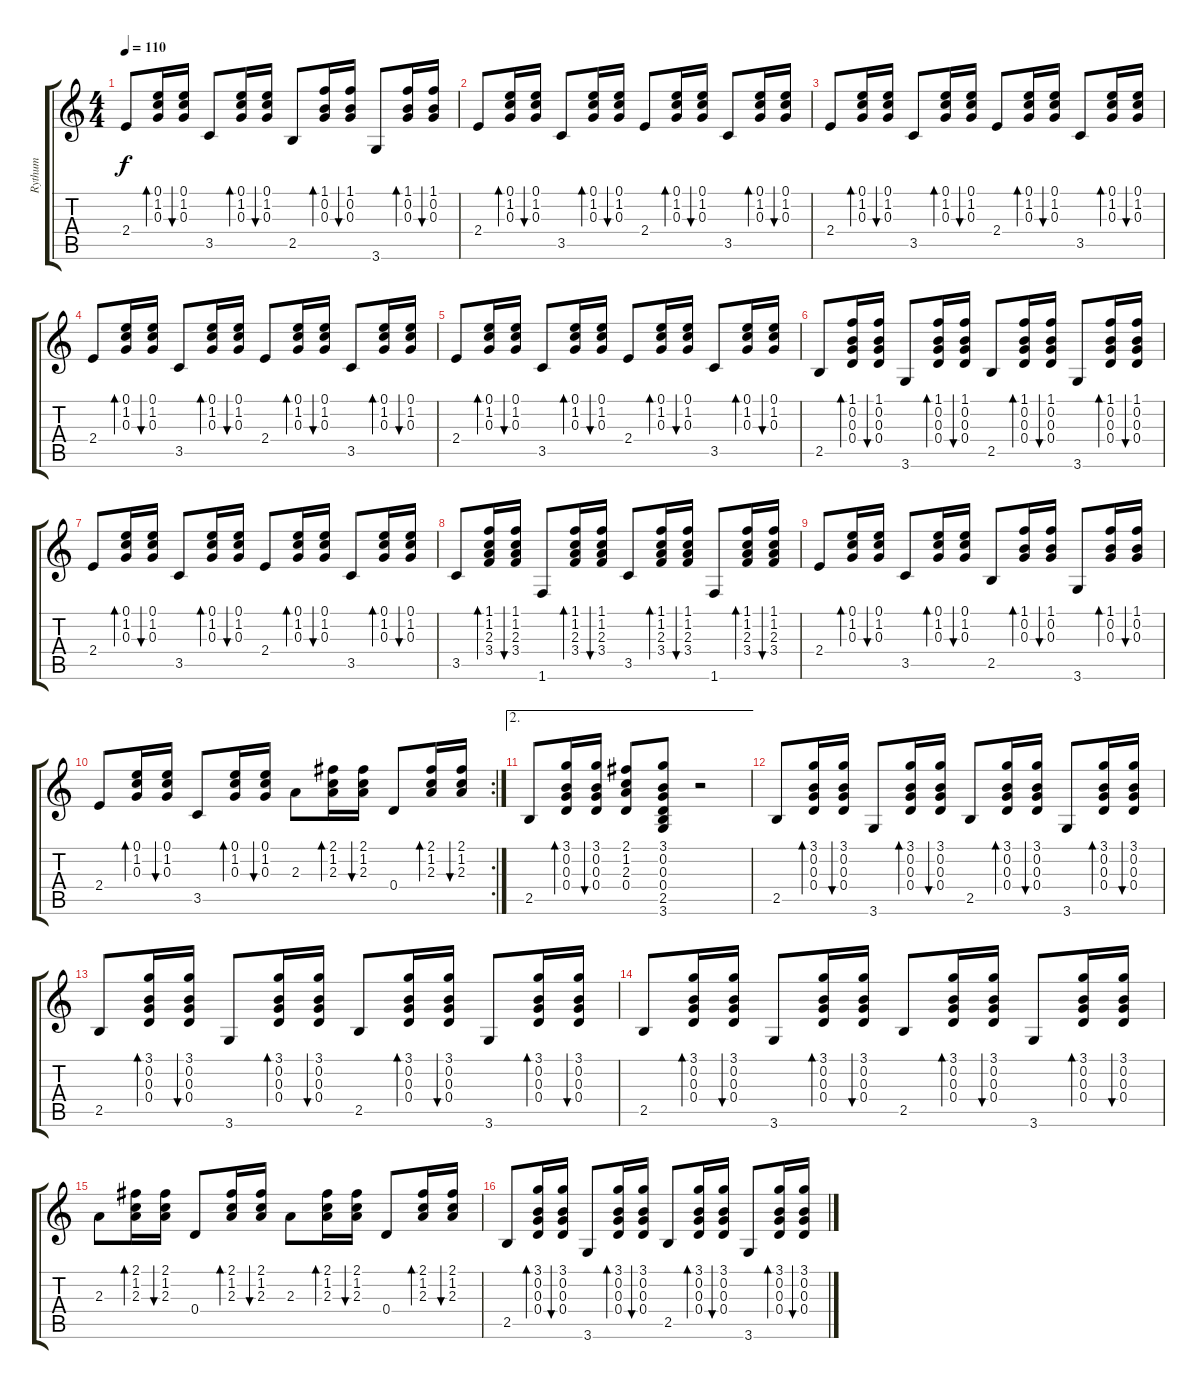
\track ("Rythum" "Rythum") {instrument acousticguitarsteel}
\staff {score tabs}
\tuning (E4 B3 G3 D3 A2 E2) {hide}
\ts (4 4)
\tempo 110
\clef g2
\ks c
2.4.8{dy f} (0.1 1.2 0.3).16{bd 60} (0.1 1.2 0.3).16{bu 60} 3.5.8 (0.1 1.2 0.3).16{bd 60} (0.1 1.2 0.3).16{bu 60} 2.5.8 (1.1 0.2 0.3).16{bd 60} (1.1 0.2 0.3).16{bu 60} 3.6.8 (1.1 0.2 0.3).16{bd 60} (1.1 0.2 0.3).16{bu 60} |
2.4.8 (0.1 1.2 0.3).16{bd 60} (0.1 1.2 0.3).16{bu 60} 3.5.8 (0.1 1.2 0.3).16{bd 60} (0.1 1.2 0.3).16{bu 60} 2.4.8 (0.1 1.2 0.3).16{bd 60} (0.1 1.2 0.3).16{bu 60} 3.5.8 (0.1 1.2 0.3).16{bd 60} (0.1 1.2 0.3).16{bu 60} |
2.4.8 (0.1 1.2 0.3).16{bd 60} (0.1 1.2 0.3).16{bu 60} 3.5.8 (0.1 1.2 0.3).16{bd 60} (0.1 1.2 0.3).16{bu 60} 2.4.8 (0.1 1.2 0.3).16{bd 60} (0.1 1.2 0.3).16{bu 60} 3.5.8 (0.1 1.2 0.3).16{bd 60} (0.1 1.2 0.3).16{bu 60} |
2.4.8 (0.1 1.2 0.3).16{bd 60} (0.1 1.2 0.3).16{bu 60} 3.5.8 (0.1 1.2 0.3).16{bd 60} (0.1 1.2 0.3).16{bu 60} 2.4.8 (0.1 1.2 0.3).16{bd 60} (0.1 1.2 0.3).16{bu 60} 3.5.8 (0.1 1.2 0.3).16{bd 60} (0.1 1.2 0.3).16{bu 60} |
2.4.8 (0.1 1.2 0.3).16{bd 60} (0.1 1.2 0.3).16{bu 60} 3.5.8 (0.1 1.2 0.3).16{bd 60} (0.1 1.2 0.3).16{bu 60} 2.4.8 (0.1 1.2 0.3).16{bd 60} (0.1 1.2 0.3).16{bu 60} 3.5.8 (0.1 1.2 0.3).16{bd 60} (0.1 1.2 0.3).16{bu 60} |
2.5.8 (1.1 0.2 0.3 0.4).16{bd 60} (1.1 0.2 0.3 0.4).16{bu 60} 3.6.8 (1.1 0.2 0.3 0.4).16{bd 60} (1.1 0.2 0.3 0.4).16{bu 60} 2.5.8 (1.1 0.2 0.3 0.4).16{bd 60} (1.1 0.2 0.3 0.4).16{bu 60} 3.6.8 (1.1 0.2 0.3 0.4).16{bd 60} (1.1 0.2 0.3 0.4).16{bu 60} |
2.4.8 (0.1 1.2 0.3).16{bd 60} (0.1 1.2 0.3).16{bu 60} 3.5.8 (0.1 1.2 0.3).16{bd 60} (0.1 1.2 0.3).16{bu 60} 2.4.8 (0.1 1.2 0.3).16{bd 60} (0.1 1.2 0.3).16{bu 60} 3.5.8 (0.1 1.2 0.3).16{bd 60} (0.1 1.2 0.3).16{bu 60} |
3.5.8 (1.1 1.2 2.3 3.4).16{bd 60} (1.1 1.2 2.3 3.4).16{bu 60} 1.6.8 (1.1 1.2 2.3 3.4).16{bd 60} (1.1 1.2 2.3 3.4).16{bu 60} 3.5.8 (1.1 1.2 2.3 3.4).16{bd 60} (1.1 1.2 2.3 3.4).16{bu 60} 1.6.8 (1.1 1.2 2.3 3.4).16{bd 60} (1.1 1.2 2.3 3.4).16{bu 60} |
2.4.8 (0.1 1.2 0.3).16{bd 60} (0.1 1.2 0.3).16{bu 60} 3.5.8 (0.1 1.2 0.3).16{bd 60} (0.1 1.2 0.3).16{bu 60} 2.5.8 (1.1 0.2 0.3).16{bd 60} (1.1 0.2 0.3).16{bu 60} 3.6.8 (1.1 0.2 0.3).16{bd 60} (1.1 0.2 0.3).16{bu 60} |
\rc 2
2.4.8 (0.1 1.2 0.3).16{bd 60} (0.1 1.2 0.3).16{bu 60} 3.5.8 (0.1 1.2 0.3).16{bd 60} (0.1 1.2 0.3).16{bu 60} 2.3.8 (2.1 1.2 2.3).16{bd 60} (2.1 1.2 2.3).16{bu 60} 0.4.8 (2.1 1.2 2.3).16{bd 60} (2.1 1.2 2.3).16{bu 60} |
\ae 2
2.5.8 (3.1 0.2 0.3 0.4).16{bd 60} (3.1 0.2 0.3 0.4).16{bu 60} (2.1 1.2 2.3 0.4).8 (3.1 0.2 0.3 0.4 2.5 3.6).8 r.2 |
2.5.8 (3.1 0.2 0.3 0.4).16{bd 60} (3.1 0.2 0.3 0.4).16{bu 60} 3.6.8 (3.1 0.2 0.3 0.4).16{bd 60} (3.1 0.2 0.3 0.4).16{bu 60} 2.5.8 (3.1 0.2 0.3 0.4).16{bd 60} (3.1 0.2 0.3 0.4).16{bu 60} 3.6.8 (3.1 0.2 0.3 0.4).16{bd 60} (3.1 0.2 0.3 0.4).16{bu 60} |
2.5.8 (3.1 0.2 0.3 0.4).16{bd 60} (3.1 0.2 0.3 0.4).16{bu 60} 3.6.8 (3.1 0.2 0.3 0.4).16{bd 60} (3.1 0.2 0.3 0.4).16{bu 60} 2.5.8 (3.1 0.2 0.3 0.4).16{bd 60} (3.1 0.2 0.3 0.4).16{bu 60} 3.6.8 (3.1 0.2 0.3 0.4).16{bd 60} (3.1 0.2 0.3 0.4).16{bu 60} |
2.5.8 (3.1 0.2 0.3 0.4).16{bd 60} (3.1 0.2 0.3 0.4).16{bu 60} 3.6.8 (3.1 0.2 0.3 0.4).16{bd 60} (3.1 0.2 0.3 0.4).16{bu 60} 2.5.8 (3.1 0.2 0.3 0.4).16{bd 60} (3.1 0.2 0.3 0.4).16{bu 60} 3.6.8 (3.1 0.2 0.3 0.4).16{bd 60} (3.1 0.2 0.3 0.4).16{bu 60} |
2.3.8 (2.1 1.2 2.3).16{bd 60} (2.1 1.2 2.3).16{bu 60} 0.4.8 (2.1 1.2 2.3).16{bd 60} (2.1 1.2 2.3).16{bu 60} 2.3.8 (2.1 1.2 2.3).16{bd 60} (2.1 1.2 2.3).16{bu 60} 0.4.8 (2.1 1.2 2.3).16{bd 60} (2.1 1.2 2.3).16{bu 60} |
2.5.8 (3.1 0.2 0.3 0.4).16{bd 60} (3.1 0.2 0.3 0.4).16{bu 60} 3.6.8 (3.1 0.2 0.3 0.4).16{bd 60} (3.1 0.2 0.3 0.4).16{bu 60} 2.5.8 (3.1 0.2 0.3 0.4).16{bd 60} (3.1 0.2 0.3 0.4).16{bu 60} 3.6.8 (3.1 0.2 0.3 0.4).16{bd 60} (3.1 0.2 0.3 0.4).16{bu 60}
